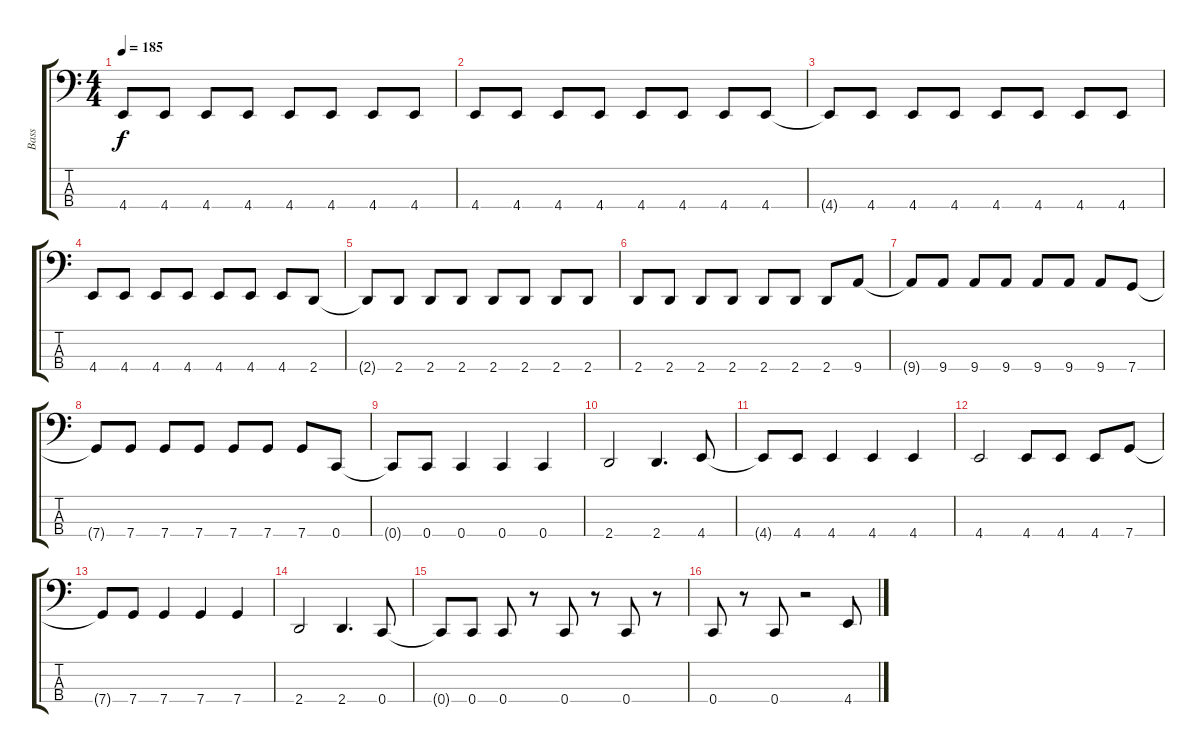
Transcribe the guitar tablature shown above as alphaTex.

\track ("Bass" "Bass") {instrument electricbasspick}
\staff {score tabs}
\tuning (F2 C2 G1 C1) {hide}
\ts (4 4)
\tempo 185
\clef f4
\ks c
4.4{t}.8{dy f} 4.4.8 4.4.8 4.4.8 4.4.8 4.4.8 4.4.8 4.4.8 |
4.4.8 4.4.8 4.4.8 4.4.8 4.4.8 4.4.8 4.4.8 4.4.8 |
4.4{t}.8 4.4.8 4.4.8 4.4.8 4.4.8 4.4.8 4.4.8 4.4.8 |
4.4.8 4.4.8 4.4.8 4.4.8 4.4.8 4.4.8 4.4.8 2.4.8 |
2.4{t}.8 2.4.8 2.4.8 2.4.8 2.4.8 2.4.8 2.4.8 2.4.8 |
2.4.8 2.4.8 2.4.8 2.4.8 2.4.8 2.4.8 2.4.8 9.4.8 |
9.4{t}.8 9.4.8 9.4.8 9.4.8 9.4.8 9.4.8 9.4.8 7.4.8 |
7.4{t}.8 7.4.8 7.4.8 7.4.8 7.4.8 7.4.8 7.4.8 0.4.8 |
0.4{t}.8 0.4.8 0.4.4 0.4.4 0.4.4 |
2.4.2 2.4.4{d} 4.4.8 |
4.4{t}.8 4.4.8 4.4.4 4.4.4 4.4.4 |
4.4.2 4.4.8 4.4.8 4.4.8 7.4.8 |
7.4{t}.8 7.4.8 7.4.4 7.4.4 7.4.4 |
2.4.2 2.4.4{d} 0.4.8 |
0.4{t}.8 0.4.8 0.4.8 r.8 0.4.8 r.8 0.4.8 r.8 |
0.4.8 r.8 0.4.8 r.2 4.4.8
